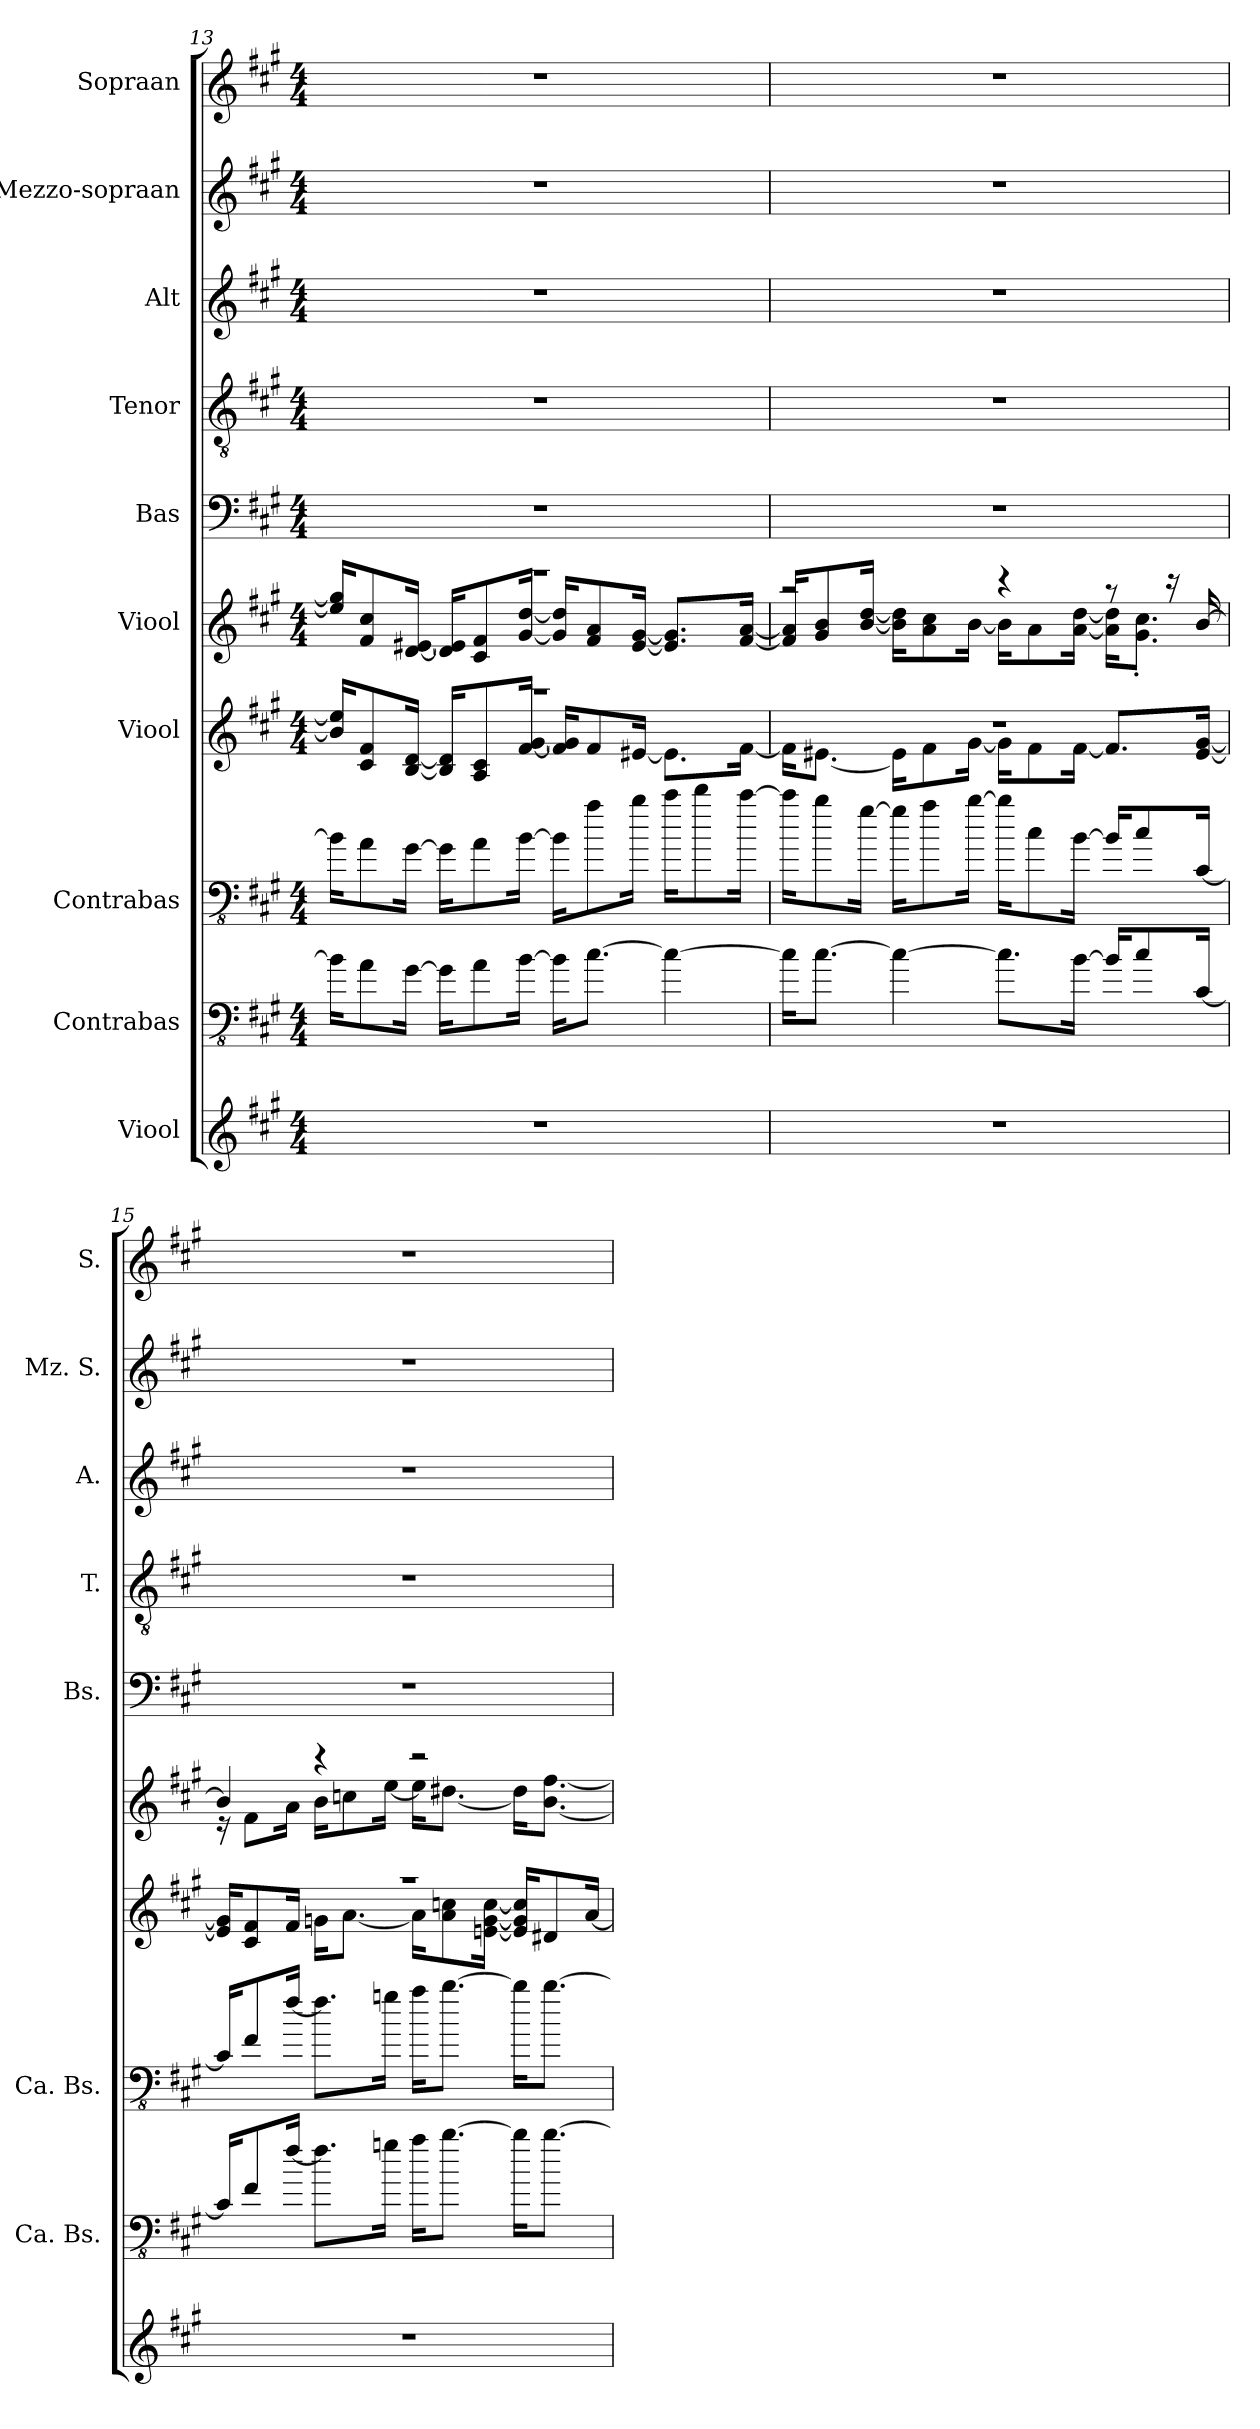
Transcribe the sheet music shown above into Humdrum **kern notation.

**kern	**kern	**kern	**kern	**kern	**kern	**kern	**kern	**kern	**kern
*part10	*part9	*part8	*part7	*part6	*part5	*part4	*part3	*part2	*part1
*staff10	*staff9	*staff8	*staff7	*staff6	*staff5	*staff4	*staff3	*staff2	*staff1
*I"Viool	*I"Contrabas	*I"Contrabas	*I"Viool	*I"Viool	*I"Bas	*I"Tenor	*I"Alt	*I"Mezzo-sopraan	*I"Sopraan
*	*I'Ca. Bs.	*I'Ca. Bs.	*	*	*I'Bs.	*I'T.	*I'A.	*I'Mz. S.	*I'S.
*clefG2	*clefFv4	*clefFv4	*clefG2	*clefG2	*clefF4	*clefGv2	*clefG2	*clefG2	*clefG2
*	*ITrd7c12	*ITrd7c12	*	*	*	*	*	*	*
*k[f#c#g#]	*k[f#c#g#]	*k[f#c#g#]	*k[f#c#g#]	*k[f#c#g#]	*k[f#c#g#]	*k[f#c#g#]	*k[f#c#g#]	*k[f#c#g#]	*k[f#c#g#]
*M4/4	*M4/4	*M4/4	*M4/4	*M4/4	*M4/4	*M4/4	*M4/4	*M4/4	*M4/4
=13	=13	=13	=13	=13	=13	=13	=13	=13	=13
*	*	*	*^	*^	*	*	*	*	*
1r	16BB\KL]	16BB\KL]	1r	16b]/ 16ee#]/KL	1r	16ee#]/ 16gg#]/KL	1r	1r	1r	1r	1r
.	8AA\	8AA\	.	8c#/ 8f#/	.	8f#/ 8cc#/	.	.	.	.	.
.	[16GG#\Jk	[16GG#\Jk	.	[16B/ [16d/Jk	.	[16d/ [16e#X/Jk	.	.	.	.	.
.	16GG#\KL]	16GG#\KL]	.	16B]/ 16d]/KL	.	16d]/ 16e#]/KL	.	.	.	.	.
.	8AA\	8AA\	.	8A/ 8c#/	.	8c#/ 8f#/	.	.	.	.	.
.	[16BB\Jk	[16BB\Jk	.	[16f#/ [16g#/Jk	.	[16g#/ [16dd/Jk	.	.	.	.	.
.	16BB\KL]	16BB\KL]	.	16f#]/ 16g#]/KL	.	16g#]/ 16dd]/KL	.	.	.	.	.
.	[8.C#\J	8A\	.	8f#/	.	8f#/ 8a/	.	.	.	.	.
.	.	16B\Jk	.	[16e#X/Jk	.	[16e#/ [16g#/Jk	.	.	.	.	.
.	4C#\_	16c#\KL	.	8.e#\L]	.	8.e#]/ 8.g#]/L	.	.	.	.	.
.	.	8d\	.	.	.	.	.	.	.	.	.
.	.	[16c#\Jk	.	[16f#\Jk	.	[16f#/ [16a/Jk	.	.	.	.	.
=14	=14	=14	=14	=14	=14	=14	=14	=14	=14	=14	=14
1r	16C#\KL]	16c#\KL]	1r	16f#\KL]	2r	16f#]/ 16a]/KL	1r	1r	1r	1r	1r
.	[8.C#\J	8B\	.	[8.e#X\J	.	8g#/ 8b/	.	.	.	.	.
.	.	[16G#\Jk	.	.	.	[16b/ [16dd/Jk	.	.	.	.	.
.	4C#\_	16G#\KL]	.	16e#\KL]	.	16b]\ 16dd]\KL	.	.	.	.	.
.	.	8A\	.	8f#\	.	8a\ 8cc#\	.	.	.	.	.
.	.	[16B\Jk	.	[16g#\Jk	.	[16b\Jk	.	.	.	.	.
.	8.C#\L]	16B\KL]	.	16g#\KL]	4r	16b\KL]	.	.	.	.	.
.	.	8C#\	.	8f#\	.	8a\	.	.	.	.	.
.	[16BB\Jk	[16BB\Jk	.	[16f#\Jk	.	[16a\ [16dd\Jk	.	.	.	.	.
.	16BB/KL]	16BB/KL]	.	8.f#/L]	8r	16a]\ 16dd]\KL	.	.	.	.	.
.	8C#/	8C#/	.	.	.	8.g#'\ 8.cc#'\J	.	.	.	.	.
.	.	.	.	.	16r	.	.	.	.	.	.
.	[16CC#/Jk	[16CC#/Jk	.	[16e#/ [16g#/Jk	[16b/	.	.	.	.	.	.
=15	=15	=15	=15	=15	=15	=15	=15	=15	=15	=15	=15
1r	16CC#/KL]	16CC#/KL]	1r	16e#]/ 16g#]/KL	4b/]	16r	1r	1r	1r	1r	1r
.	8FF#/	8FF#/	.	8c#/ 8f#/	.	8f#\L	.	.	.	.	.
.	[16F#/Jk	[16F#/Jk	.	16f#/Jk	.	16a\Jk	.	.	.	.	.
.	8.F#\L]	8.F#\L]	.	16gn\KL	4r	16b\KL	.	.	.	.	.
.	.	.	.	[8.a\J	.	8ccn\	.	.	.	.	.
.	16Gn\Jk	16Gn\Jk	.	.	.	[16ee\Jk	.	.	.	.	.
.	16A\KL	16A\KL	.	16a\KL]	2r	16ee\KL]	.	.	.	.	.
.	[8.B\J	[8.B\J	.	8a\ 8ccn\	.	[8.dd#X\J	.	.	.	.	.
.	.	.	.	[16en\ [16g\ [16cc\Jk	.	.	.	.	.	.	.
.	16B\KL]	16B\KL]	.	16e]/ 16g]/ 16cc]/KL	.	16dd#\KL]	.	.	.	.	.
.	[8.B\J	[8.B\J	.	8d#X/	.	[8.b\ [8.ff#\J	.	.	.	.	.
.	.	.	.	[16a/Jk	.	.	.	.	.	.	.
*	*	*	*v	*v	*	*	*	*	*	*	*
*	*	*	*	*v	*v	*	*	*	*	*
=	=	=	=	=	=	=	=	=	=
*-	*-	*-	*-	*-	*-	*-	*-	*-	*-
